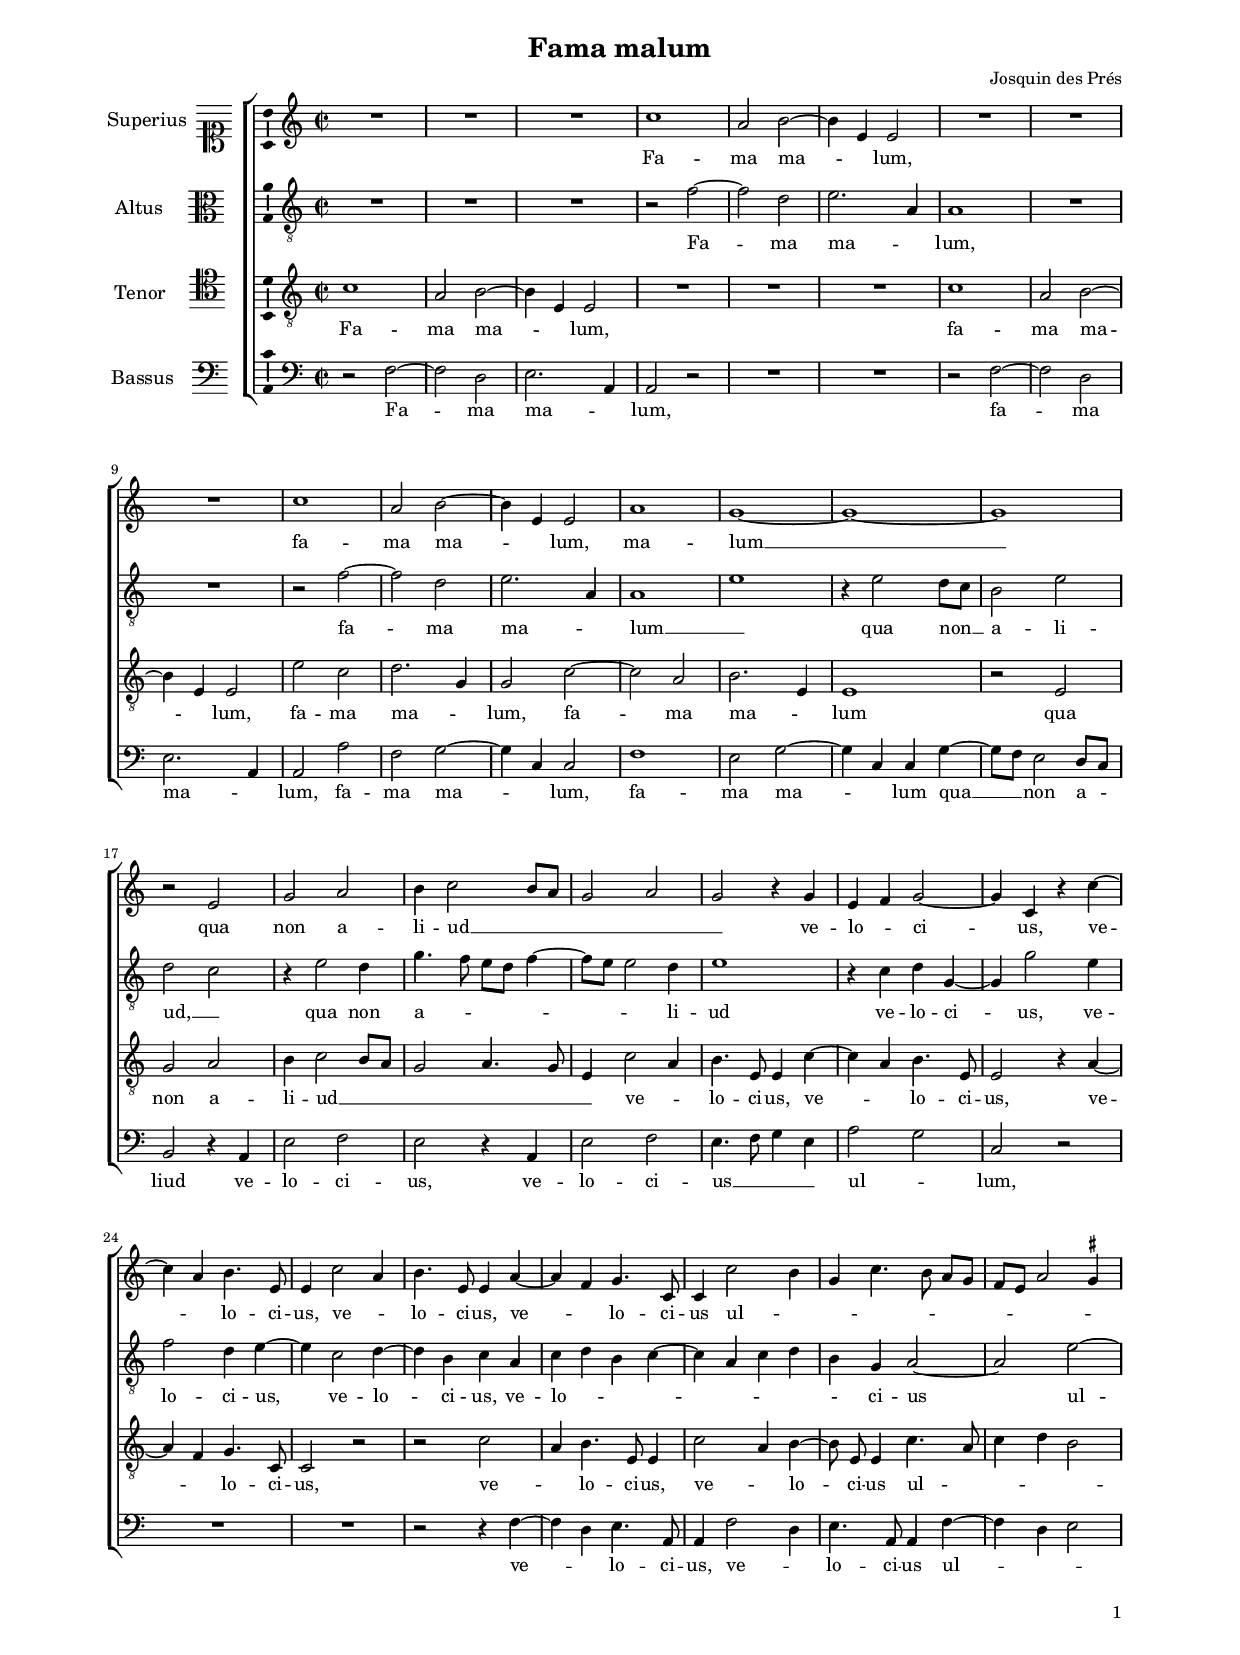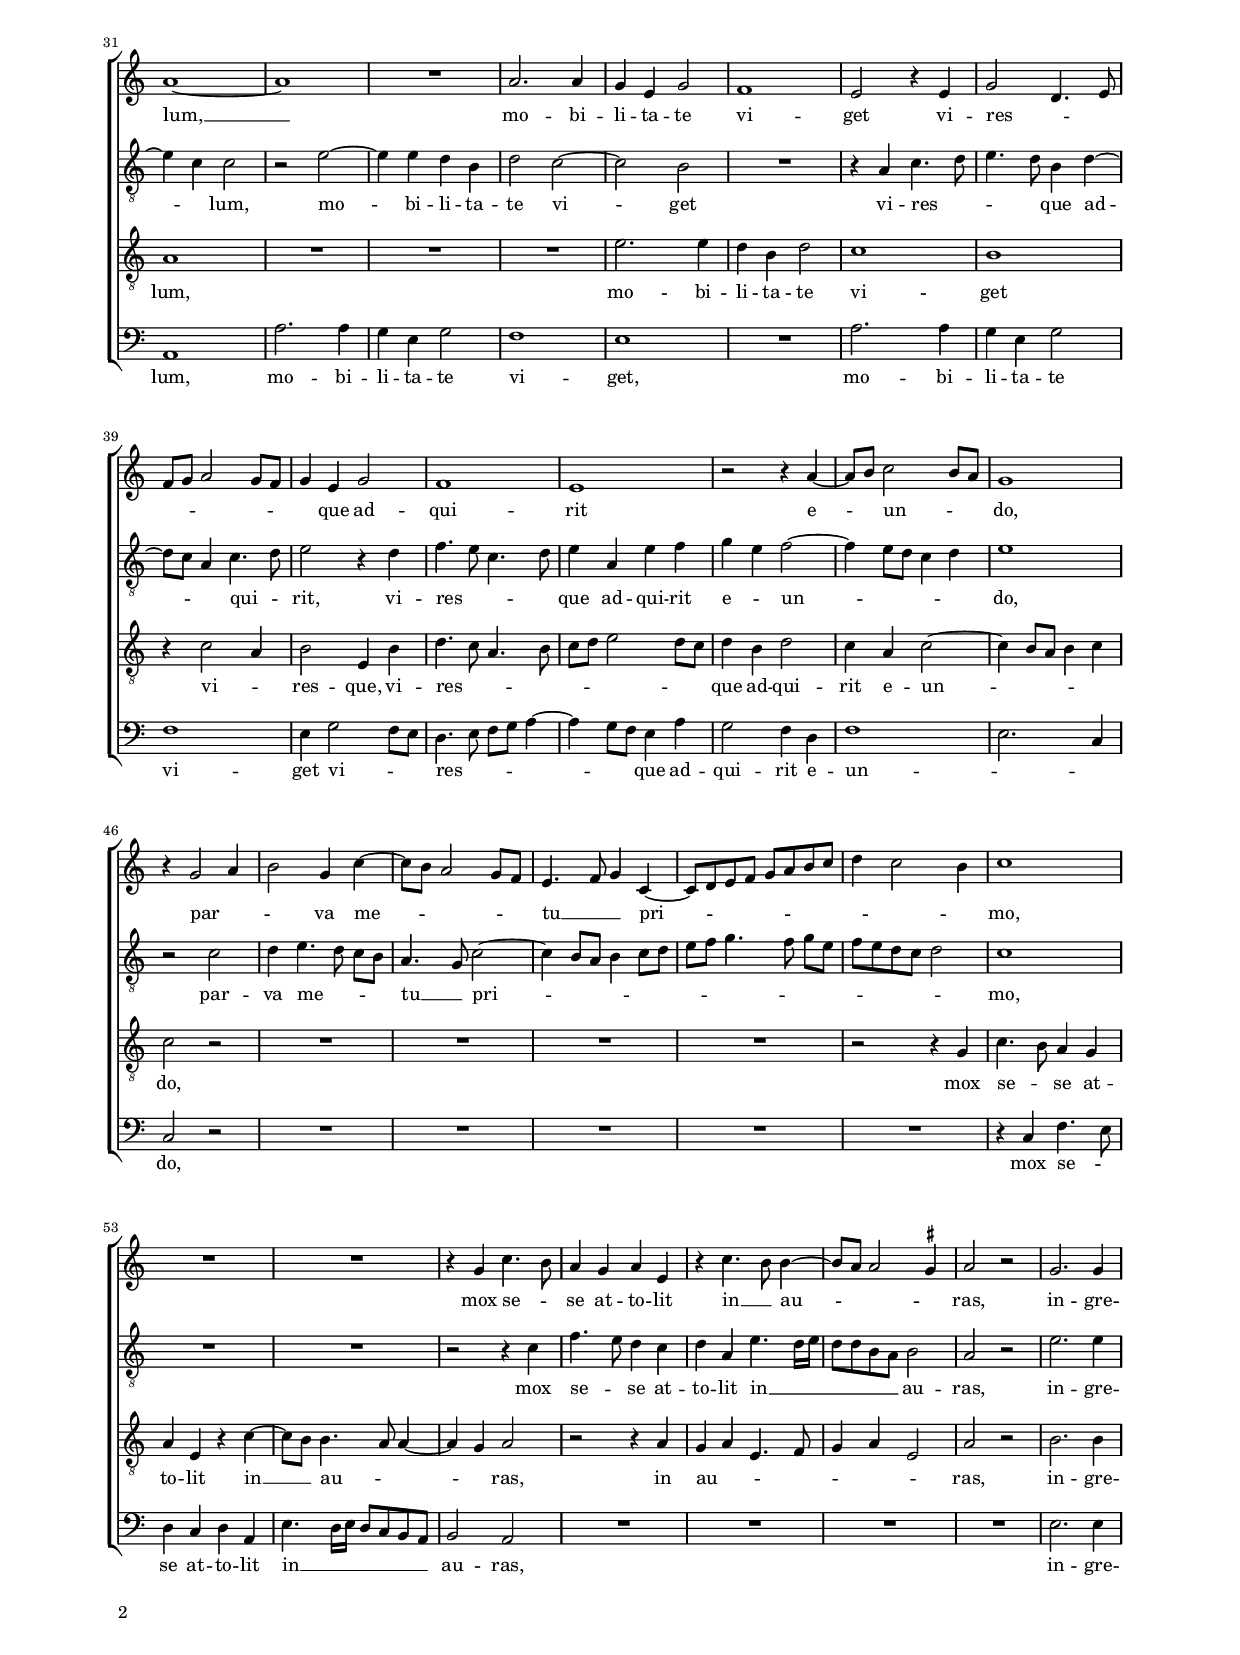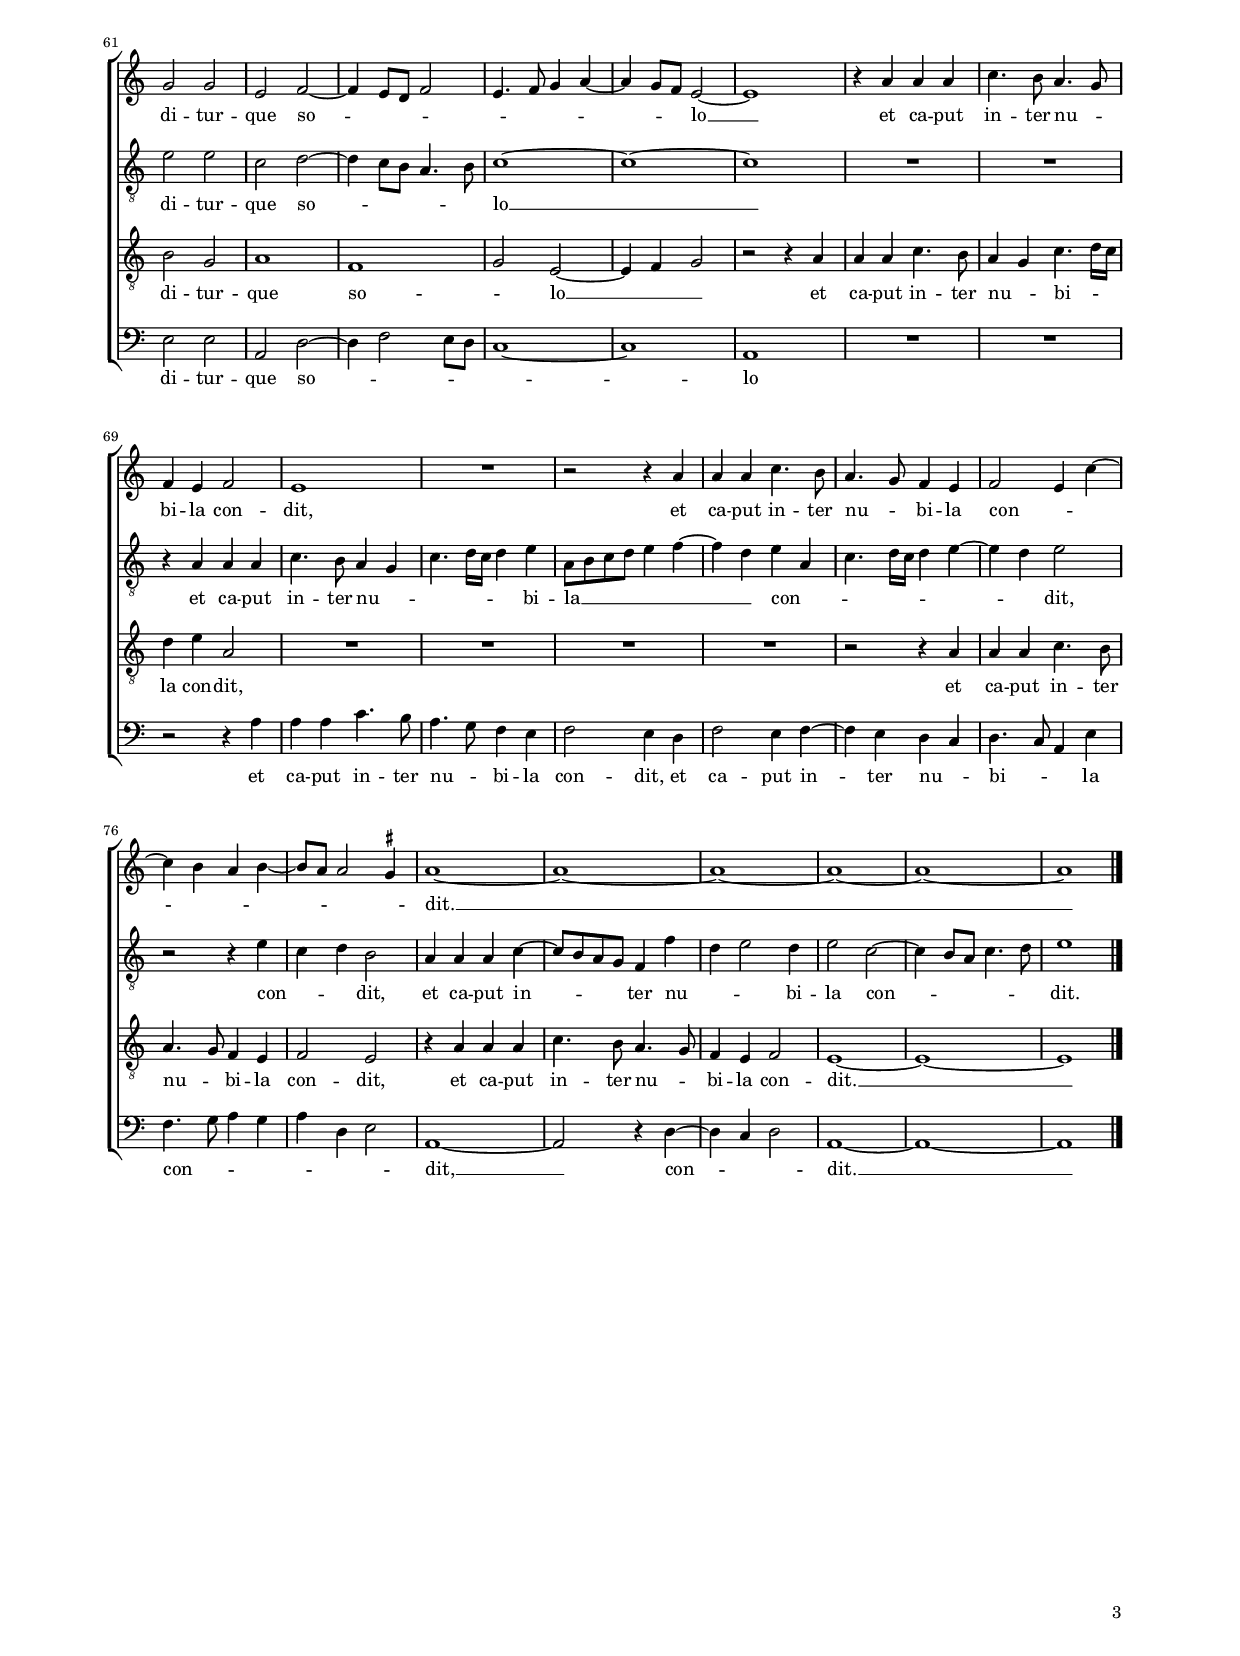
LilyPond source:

\header
{
  title="Fama malum"
  composer="Josquin des Prés"
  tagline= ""
}

\version "2.20.0"
\language deutsch
#(set-global-staff-size 15)
% #(set-default-paper-size "letter")
#(ly:set-option 'point-and-click #f)

	
global = {
    % \set Staff.autoBeaming = ##f        
	\key c \major
	\time 2/2
    \set Score.tempoHideNote = ##t
    \tempo 4 = 90
    \skip 1*83 \bar "|."
	}

	ficta = { \once \set suggestAccidentals = ##t }
	
	forget = #(define-music-function (music) (ly:music?) #{
		\accidentalStyle forget
		$music
		\accidentalStyle default
		#})


\paper
	{
	top-margin = 1.7 \cm
	bottom-margin = 1.1 \cm
	left-margin = 2 \cm
	right-margin = 2 \cm
	ragged-bottom = ##f
	ragged-last-bottom = ##t
	print-page-number = ##f
	system-system-spacing = #'((basic-distance . 17) (minimum-distance . 14) (padding . 6) (strechability . 150))
    oddFooterMarkup=\markup   \fill-line { "" \fromproperty #'page:page-number-string }
    evenFooterMarkup=\markup  \fill-line { \fromproperty #'page:page-number-string "" }
    last-bottom-spacing = #'((basic-distance . 11) (minimum-distance . 7) (padding . 4))
%	systems-per-page = 3
%       page-count = 3        
%	min-systems-per-page = 3
	}


incipitcantus = \markup { \score {
	{
	\set Staff.instrumentName = \markup { \fontsize #1 "Superius" }
	\key c \major
	\clef soprano
	s4 \bar ""
	}
	\layout  {
	raggedright = ##t
	indent = 1.6 \cm
	line-width = 2.2\cm
	\context { \Staff \remove Time_signature_engraver }
	\override Staff.Clef.Y-extent = #'(0 . 0)
	}} \hspace #1 }
	
      
incipitaltus = \markup { \score {
	{
	\set Staff.instrumentName = \markup { \fontsize #1 "Altus" }
	\key c \major
	\clef alto
	s4 \bar ""
	}
	\layout  {
	raggedright = ##t
	indent = 1.6 \cm
	line-width = 2.2\cm
	\context { \Staff \remove Time_signature_engraver }
	\override Staff.Clef.Y-extent = #'(0 . 0)
	}} \hspace #1 }


incipittenor = \markup { \score {
	{
	\set Staff.instrumentName = \markup { \fontsize #1 "Tenor" }
	\key c \major
	\clef tenor
	s4 \bar ""
	}
	\layout  {
	raggedright = ##t
	indent = 1.6 \cm
	line-width = 2.2\cm
	\context { \Staff \remove Time_signature_engraver }
	\override Staff.Clef.Y-extent = #'(0 . 0)
	}} \hspace #1 }


incipitbassus = \markup { \score {
	{
	\set Staff.instrumentName = \markup { \fontsize #1 "Bassus" }
	\key c \major
	\clef bass
	s4 \bar ""
	}
	\layout  {
	raggedright = ##t
	indent = 1.6 \cm
	line-width = 2.2\cm
	\context { \Staff \remove Time_signature_engraver }
	\override Staff.Clef.Y-extent = #'(0 . 0)
	}} \hspace #1 }


cantus =  \relative c''
	{
	R1
	R1
	R1
	c1
%5
	a2 h~ |
	h4 e, e2
	R1
	R1
	R1
%10
	c'1 |
	a2 h~
	h4 e, e2
	a1
	g1~
%15
	g1~ |
	g1
	r2 e
	g2 a
	h4 c2 h8 a
%20
	g2 a |
	g2 r4 g
	e4 f g2~
	g4 c, r c'~
	c4 a h4. e,8
%25
	e4 c'2 a4 |
	h4. e,8 e4 a~
	a4 f g4. c,8
	c4 c'2 h4
	g4 c4. h8 a[ g]
%30
	f8 e a2 \ficta gis4 |
	a1~
	a1
	R1
	a2. a4
%35
	g4 e g2 |
	f1
	e2 r4 e
	g2 d4. e8
	f8 g a2 g8 f
%40
	g4 e g2 |
	f1
	e1
	r2 r4 a~
	a8 h c2 h8 a
%45
	g1 |
	r4 g2 a4
	h2 g4 c~
	c8 h a2 g8 f
	e4. f8 g4 c,~
%50
	c8 d e f g[ a h c] |
	d4 c2 h4
	c1
	R1
	R1
%55
	r4 g c4. h8 |
	a4 g a e
	r4 c'4. h8 h4~
	h8 a a2 \ficta gis4
	a2 r
%60
	g2. g4 |
	g2 g
	e2 f~
	f4 e8 d f2
	e4. f8 g4 a~
%65
	a4 g8 f e2~ |
	e1
	r4 a a a
	c4. h8 a4. g8
	f4 e f2
%70
	e1 |
	R1
	r2 r4 a
	a4 a c4. h8
	a4. g8 f4 e
%75
	f2 e4 c'~ |
	c4 h a h~
	h8 a a2 \ficta gis4
	a1~
	a1~
%80
	a1~ |
	a1~
	a1~
	a1 |
	}


altus =  \relative c'
    {
	R1
	R1
	R1
	r2 f~
%5
	f2 d |
	e2. a,4
	a1
	R1
	R1
%10
	r2 f'~ |
	f2 d
	e2. a,4
	a1
	e'1
%15
	r4 e2 d8 c |
	h2 e
	d2 c
	r4 e2 d4
	g4. f8 e d f4~
%20
	f8 e e2 d4 |
	e1
	r4 c d g,~
	g4 g'2 e4
	f2 d4 e~
%25
	e4 c2 d4~ |
	d4 h c a
	c4 d h c~
	c4 a c d
	h4 g a2~
%30
	a2 e'~ |
	e4 c c2
	r2 e~
	e4 e d h
	d2 c~
%35
	c2 h |
	R1
	r4 a c4. d8
	e4. d8 h4 d~
	d8 c a4 c4. d8
%40
	e2 r4 d |
	f4. e8 c4. d8
	e4 a, e' f
	g4 e f2~
	f4 e8 d c4 d
%45
	e1 |
	r2 c
	d4 e4. d8 c[ h]
	a4. g8 c2~
	c4 h8 a h4 c8 d
%50
	e8 f g4. f8 g[ e] |
	f8 e d c d2
	c1
	R1
	R1
%55
	r2 r4 c |
	f4. e8 d4 c
	d4 a e'4. d16 e
	d8 d h a h2
	a2 r
%60
	e'2. e4 |
	e2 e
	c2 d~
	d4 c8 h a4. h8
	c1~
%65
	c1~ |
	c1
	R1
	R1
	r4 a a a
%70
	c4. h8 a4 g |
	c4. d16 c d4 e
	a,8 h c d e4 f~
	f4 d e a,
	c4. d16 c d4 e~
%75
	e4 d e2 |
	r2 r4 e
	c4 d h2
	a4 a a c~
	c8 h a g f4 f'
%80
	d4 e2 d4 |
	e2 c~
	c4 h8 a c4. d8
	e1 |
	}


tenor =  \relative c'
	{
	c1
	a2 h~
	h4 e, e2
	R1
%5
	R1 |
	R1
	c'1
	a2 h~
	h4 e, e2
%10
	e'2 c |
	d2. g,4
	g2 c~
	c2 a
	h2. e,4
%15
	e1 |
	r2 e
	g2 a
	h4 c2 h8 a
	g2 a4. g8
%20
	e4 c'2 a4 |
	h4. e,8 e4 c'~
	c4 a h4. e,8
	e2 r4 a~
	a4 f g4. c,8
%25
	c2 r |
	r2 c'
	a4 h4. e,8 e4
	c'2 a4 h~
	\autoBeamOff h8 e, \autoBeamOn e4 c'4. a8
%30
	c4 d h2 |
	a1
	R1
	R1
	R1
%35
	e'2. e4 |
	d4 h d2
	c1
	h1
	r4 c2 a4
%40
	h2 e,4 h' |
	d4. c8 a4. h8
	c8 d e2 d8 c
	d4 h d2
	c4 a c2~
%45
	c4 h8 a h4 c |
	c2 r
	R1
	R1
	R1
%50
	R1 |
	r2 r4 g
	c4. h8 a4 g
	a4 e r c'~
	c8 h h4. a8 a4~
%55
	a4 g a2 |
	r2 r4 a
	g4 a e4. f8
	g4 a e2
	a2 r
%60
	h2. h4 |
	h2 g
	a1
	f1
	g2 e~
%65
	e4 f g2 |
	r2 r4 a
	a4 a c4. h8
	a4 g c4. d16 c
	d4 e a,2
%70
	R1 |
	R1
	R1
	R1
	r2 r4 a
%75
	a4 a c4. h8 |
	a4. g8 f4 e
	f2 e
	r4 a a a
	c4. h8 a4. g8
%80
	f4 e f2 |
	e1~
	e1~
	e1 |
	}


bassus  =  \relative c
	{
	r2 f~
	f2 d
	e2. a,4
	a2 r
%5
	R1 |
	R1
	r2 f'~
	f2 d
	e2. a,4
%10
	a2 a' |
	f2 g~
	g4 c, c2
	f1
	e2 g~
%15
	g4 c, c g'~ |
	g8 f e2 d8 c
	h2 r4 a
	e'2 f
	e2 r4 a,
%20
	e'2 f |
	e4. f8 g4 e
	a2 g
	c,2 r
	R1
%25
	R1 |
	r2 r4 f~
	f4 d e4. a,8
	a4 f'2 d4
	e4. a,8 a4 f'~
%30
	f4 d e2 |
	a,1
	a'2. a4
	g4 e g2
	f1
%35
	e1 |
	R1
	a2. a4
	g4 e g2
	f1
%40
	e4 g2 f8 e |
	d4. e8 f8 g a4~
	a4 g8 f e4 a
	g2 f4 d
	f1
%45
	e2. c4 |
	c2 r
	R1
	R1
	R1
%50
	R1 |
	R1
	r4 c f4. e8
	d4 c d a
	e'4. d16 e d8 c h a
%55
	h2 a |
	R1
	R1
	R1
	R1
%60
	e'2. e4 |
	e2 e
	a,2 d~
	d4 f2 e8 d
	c1~
%65
	c1 |
	a1
	R1
	R1
	r2 r4 a'
%70
	a4 a c4. h8 |
	a4. g8 f4 e
	f2 e4 d
	f2 e4 f~
	f4 e d c
%75
	d4. c8 a4 e' |
	f4. g8 a4 g
	a4 d, e2
	a,1~
	a2 r4 d~
%80
    d4 c d2 |
	a1~
	a1~
	a1 |
	}

    
lyricscantus = \lyricmode {
	Fa -- ma ma -- _ lum,
    fa -- ma ma -- _ lum,
    ma -- lum __
    qua non a -- li -- ud __ _ _ _ _ _ ve -- lo -- _ ci -- us,
    ve -- _ lo -- ci -- us,
    ve -- _ lo -- ci -- us,
    ve -- _ lo -- ci -- us
    ul -- _ _ _ _ _ _ _ _ _ _ lum, __
    mo -- bi -- li -- ta -- te vi -- get
    vi -- res -- _ _ _ _ _ _ _ _ que ad -- qui -- rit
    e -- _ un -- _ _ do,
    par -- _ _ va me -- _ _ _ _ tu __ _ _ pri -- _ _ _ _ _ _ _ _ _ _ mo,
    mox se -- _ se at -- to -- lit in __ _ au -- _ _ _ ras,
    in -- gre -- di -- tur -- que so -- _ _ _ _ _ _ _ _ _ lo __
    et ca -- put in -- ter nu -- _ bi -- la con -- dit,
    et ca -- put in -- ter nu -- _ bi -- la con -- _ _ _ _ _ _ _ _ dit. __
	}


lyricsaltus = \lyricmode {
	Fa -- ma ma -- _ lum,
    fa -- ma ma -- _ lum __ _
    qua non __ _ a -- li -- ud, __ _ 
    qua non a -- _ _ _ _ _ _ li -- ud
    ve -- lo -- ci -- us,
    ve -- lo -- ci -- us,
    ve -- lo -- ci -- us,
    ve -- lo -- _ _ _ _ _ _ _ ci -- us
    ul -- _ lum,
    mo -- bi -- li -- ta -- te vi -- get
    vi -- res -- _ _ _ que ad -- _ _ qui -- _ rit,
    vi -- res -- _ _ _ que ad -- qui -- rit
    e -- _ un -- _ _ _ _ do,
    par -- va me -- _ _ _ tu __ _ pri -- _ _ _ _ _ _ _ _ _ _ _ _ _ _ _ _ mo,
    mox se -- _ se at -- to -- lit in __ _ _ _ _ _ _ au -- ras,
    in -- gre -- di -- tur -- que so -- _ _ _ _ lo __
    et ca -- put in -- ter nu -- _ _ _ _ _ bi -- la __ _ _ _ _ _ _ con -- _ _ _ _ _ _ _ dit,
    con -- _ _ dit,
    et ca -- put in -- _ _ _ ter nu -- _ _ bi -- la con -- _ _ _ _ dit.
	}


lyricstenor = \lyricmode {
	Fa -- ma ma -- _ lum,
    fa -- ma ma -- _ lum,
    fa -- ma ma -- _ lum,
    fa -- ma ma -- _ lum
    qua non a -- li -- ud __ _ _ _ _ _ _ ve -- _ lo -- ci -- us,
    ve -- _ lo -- ci -- us,
    ve -- _ lo -- ci -- us,
    ve -- _ lo -- ci -- us,
    ve -- _ lo -- ci -- us
    ul -- _ _ _ _ lum,
    mo -- bi -- li -- ta -- te vi -- get
    vi -- _ res -- que,
    vi -- res -- _ _ _ _ _ _ _ _ que ad -- qui -- rit
    e -- un -- _ _ _ _ do,
    mox se -- _ se at -- to -- lit in __ _ au -- _ _ _ ras,
    in au -- _ _ _ _ _ _ ras,
    in -- gre -- di -- tur -- que so -- _ lo __ _ _
    et ca -- put in -- ter nu -- _ bi -- _ _ la con -- dit,
    et ca -- put in -- ter nu -- _ bi -- la con -- dit,
    et ca -- put in -- ter nu -- _ bi -- la con -- dit. __
	}


lyricsbassus = \lyricmode {
	Fa -- ma ma -- _ lum,
    fa -- ma ma -- _ lum,
    fa -- ma ma -- _ lum,
    fa -- ma ma -- _ lum
    qua __ _ non a -- _ liud ve -- lo -- ci -- us,
    ve -- lo -- ci -- us __ _ _ _ 
    ul -- _ lum,
    ve -- _ lo -- ci -- us,
    ve -- _ lo -- ci -- us
    ul -- _ _ lum,
    mo -- bi -- li -- ta -- te vi -- get,
    mo -- bi -- li -- ta -- te vi -- get
    vi -- _ _ res -- _ _ _ _ _ _ que ad -- qui -- rit
    e -- un -- _ _ do,
    mox se -- _ se at -- to -- lit in __ _ _ _ _ _ _ au -- ras,
    in -- gre -- di -- tur -- que so -- _ _ _ _ lo
    et ca -- put in -- ter nu -- _ bi -- la con -- dit,
    et ca -- put in -- ter nu -- _ bi -- _ _ la con -- _ _ _ _ _ _ dit, __
    con -- _ _ dit. __
	}


\score
{  
	% \transpose {
	\new ChoirStaff \with { \override StaffGrouper.staff-staff-spacing.basic-distance = #12 }
	<<

	\new Staff << \global
	\new Voice="v1" {
		\set Staff.instrumentName=\incipitcantus
        %       \set Staff.instrumentName="S"
		\set Staff.midiInstrument = "reed organ"
		\clef "violin"
		\cantus }
	\new Lyrics \lyricsto "v1" {\lyricscantus }
	>>


	\new Staff << \global
	\new Voice="v2" {
		\set Staff.instrumentName=\incipitaltus
        %       \set Staff.instrumentName="A"
		\set Staff.midiInstrument = "reed organ"
		\clef "G_8" 
		\altus}
	\new Lyrics \lyricsto "v2" {\lyricsaltus }
	>>


	\new Staff << \global
	\new Voice="v3" {
		\set Staff.instrumentName=\incipittenor
        %       \set Staff.instrumentName="T"
		\set Staff.midiInstrument = "reed organ"
		\clef "G_8"
		\tenor }
	\new Lyrics \lyricsto "v3" {\lyricstenor }
	>>


	\new Staff << \global
	\new Voice="v4" {
		\set Staff.instrumentName=\incipitbassus
        %       \set Staff.instrumentName="B"
		\set Staff.midiInstrument = "reed organ"
		\clef "bass" 
		\bassus }
	\new Lyrics \lyricsto "v4" {\lyricsbassus}
	>>

	>>
	% } % transpose

	\layout
	{
	indent = 2.3 \cm
%	\context { \Lyrics \override VerticalAxisGroup.nonstaff-relatedstaff-spacing.padding = #2 }
%	\context { \Lyrics \override LyricText.font-size = #1 }
	\context { \Staff \override TimeSignature.break-visibility = #end-of-line-invisible }
    \context { \Staff \consists "Ambitus_engraver" }
%	\context { \Voice \override Slur.transparent = ##t }
	\context { \Score \override BarNumber.padding = #2 }
	\context { \Voice \override NoteHead.style = #'baroque }
	}

\midi
	{
	}
	
}


% EOF
